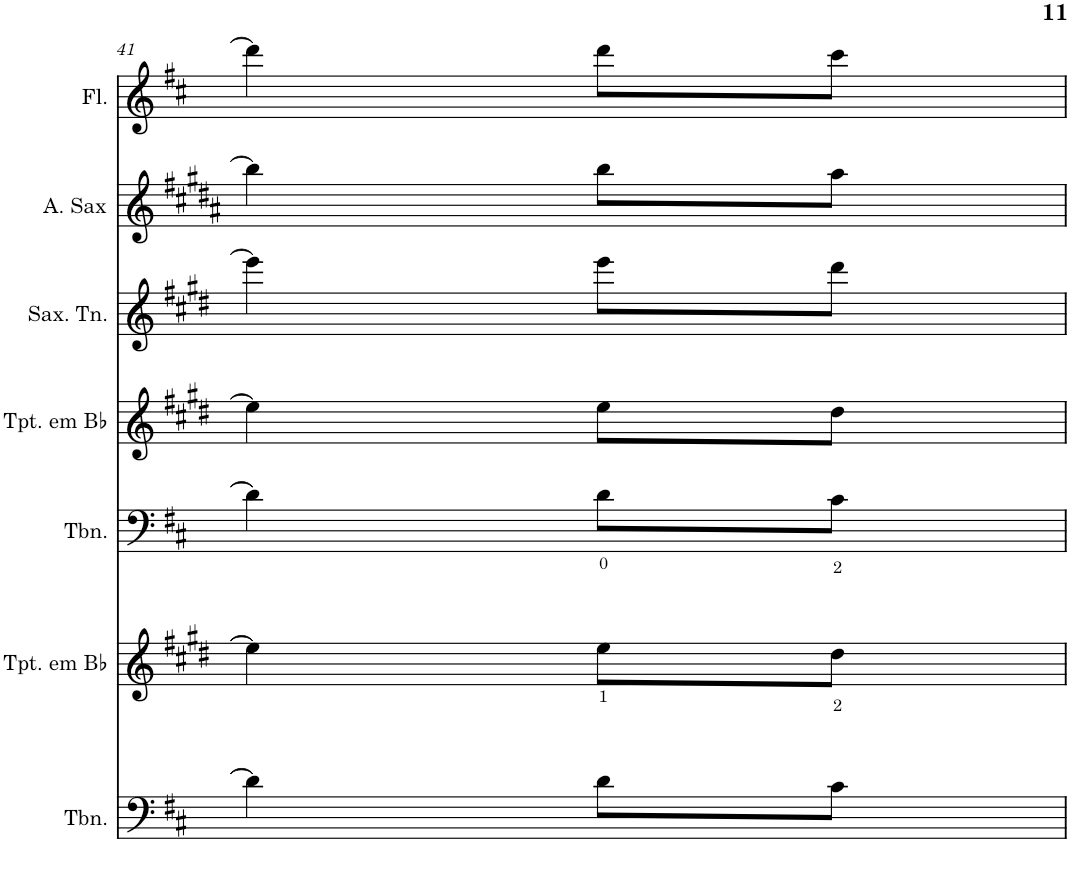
**kern	**kern	**kern	**kern	**kern	**kern	**kern
*part7	*part6	*part5	*part4	*part3	*part2	*part1
*staff7	*staff6	*staff5	*staff4	*staff3	*staff2	*staff1
*I"Trombone	*I"Trompete em Bb	*I"Trombone	*I"Trompete em Bb	*I"Saxofone Tenor	*I"Saxofone Alto	*I"Flauta Transversal
*I'Tbn.	*I'Tpt. em Bb	*I'Tbn.	*I'Tpt. em Bb	*I'Sax. Tn.	*	*I'Fl.
!!LO:PB:g=z
*clefF4	*clefG2	*clefF4	*clefG2	*clefG2	*clefG2	*clefG2
*	*Trd1c2	*	*Trd1c2	*Trd8c14	*Trd5c9	*
*k[f#c#]	*k[f#c#g#d#]	*k[f#c#]	*k[f#c#g#d#]	*k[f#c#g#d#]	*k[f#c#g#d#a#]	*k[f#c#]
*D:	*E:	*D:	*E:	*E:	*B:	*D:
*M2/4	*M2/4	*M2/4	*M2/4	*M2/4	*M2/4	*M2/4
=41	=41	=41	=41	=41	=41	=41
4d\]	4ee\]	4d\]	4ee\]	4eee\]	4bb\]	4ddd\]
8d\L	8ee\L	8d\L	8ee\L	8eee\L	8bb\L	8ddd\L
8c#\J	8dd#\J	8c#\J	8dd#\J	8ddd#\J	8aa#\J	8ccc#\J
=	=	=	=	=	=	=
*-	*-	*-	*-	*-	*-	*-
